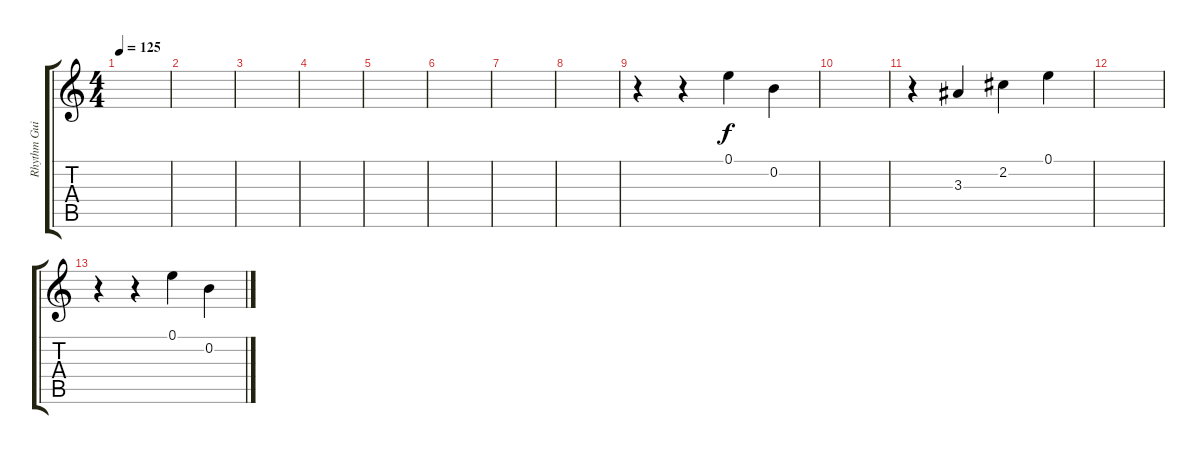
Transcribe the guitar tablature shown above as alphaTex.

\track ("Rhythm Guitar" "Rhythm Gui") {instrument acousticguitarsteel}
\staff {score tabs}
\tuning (E4 B3 G3 D3 A2 E2) {hide}
\ts (4 4)
\tempo 125
\clef g2
\ks c
|
|
|
|
|
|
|
|
r.4 r.4 0.1.4 0.2.4 |
|
r.4 3.3.4 2.2.4 0.1.4 |
|
r.4 r.4 0.1.4 0.2.4
